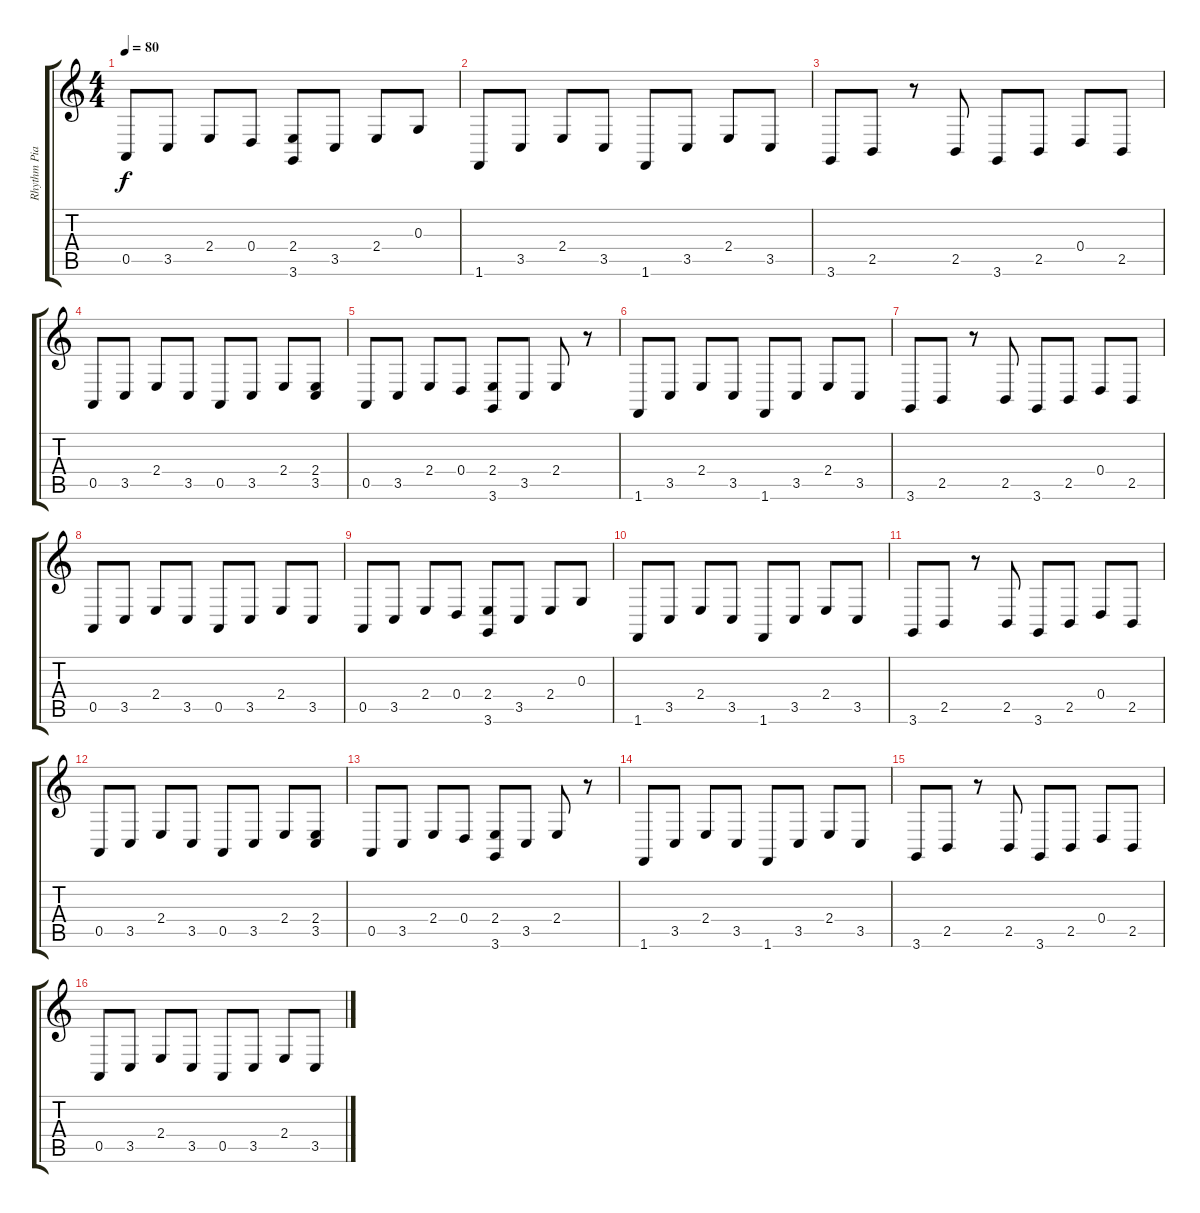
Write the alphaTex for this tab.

\track ("Rhythm Piano" "Rhythm Pia") {instrument acousticgrandpiano}
\staff {score tabs}
\tuning (E4 A3 G3 D3 A2 E2) {hide}
\ts (4 4)
\tempo 80
\clef g2
\ks c
0.5.8{dy f} 3.5.8 2.4.8 0.4.8 (2.4 3.6).8 3.5.8 2.4.8 0.3.8 |
1.6.8 3.5.8 2.4.8 3.5.8 1.6.8 3.5.8 2.4.8 3.5.8 |
3.6.8 2.5.8 r.8 2.5.8 3.6.8 2.5.8 0.4.8 2.5.8 |
0.5.8 3.5.8 2.4.8 3.5.8 0.5.8 3.5.8 2.4.8 (2.4 3.5).8 |
0.5.8 3.5.8 2.4.8 0.4.8 (2.4 3.6).8 3.5.8 2.4.8 r.8 |
1.6.8 3.5.8 2.4.8 3.5.8 1.6.8 3.5.8 2.4.8 3.5.8 |
3.6.8 2.5.8 r.8 2.5.8 3.6.8 2.5.8 0.4.8 2.5.8 |
0.5.8 3.5.8 2.4.8 3.5.8 0.5.8 3.5.8 2.4.8 3.5.8 |
0.5.8 3.5.8 2.4.8 0.4.8 (2.4 3.6).8 3.5.8 2.4.8 0.3.8 |
1.6.8 3.5.8 2.4.8 3.5.8 1.6.8 3.5.8 2.4.8 3.5.8 |
3.6.8 2.5.8 r.8 2.5.8 3.6.8 2.5.8 0.4.8 2.5.8 |
0.5.8 3.5.8 2.4.8 3.5.8 0.5.8 3.5.8 2.4.8 (2.4 3.5).8 |
0.5.8 3.5.8 2.4.8 0.4.8 (2.4 3.6).8 3.5.8 2.4.8 r.8 |
1.6.8 3.5.8 2.4.8 3.5.8 1.6.8 3.5.8 2.4.8 3.5.8 |
3.6.8 2.5.8 r.8 2.5.8 3.6.8 2.5.8 0.4.8 2.5.8 |
0.5.8 3.5.8 2.4.8 3.5.8 0.5.8 3.5.8 2.4.8 3.5.8
